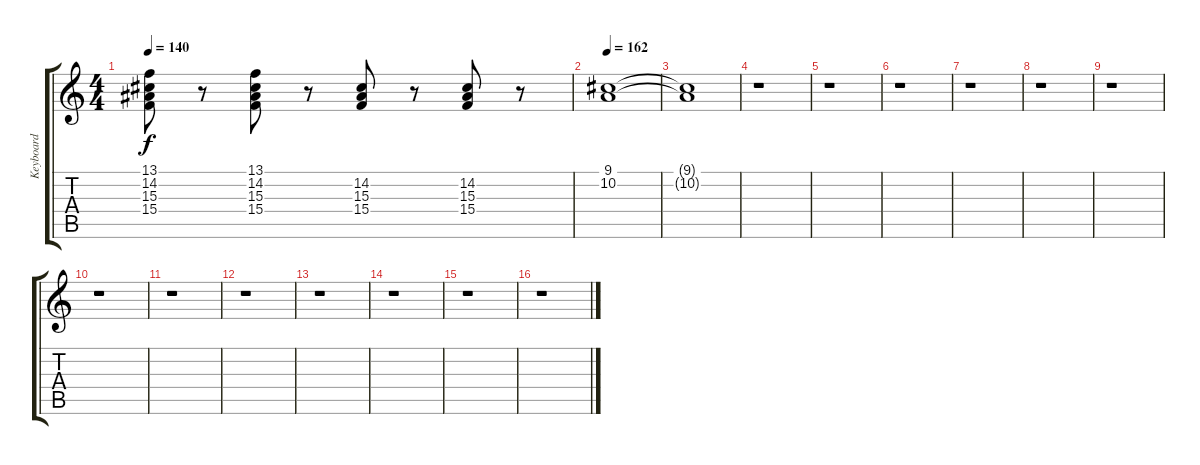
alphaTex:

\track ("Keyboard" "Keyboard") {instrument vibraphone}
\staff {score tabs}
\tuning (E4 B3 G3 D3 A2 E2) {hide}
\ts (4 4)
\tempo 140
\clef g2
\ks c
(13.1 14.2 15.3 15.4).8{dy f} r.8 (13.1 14.2 15.3 15.4).8 r.8 (14.2 15.3 15.4).8 r.8 (14.2 15.3 15.4).8 r.8 |
\section ("" "")
\tempo 162
(9.1 10.2).1 |
(9.1{t} 10.2{t}).1 |
r.1 |
r.1 |
r.1 |
r.1 |
r.1 |
r.1 |
r.1 |
r.1 |
r.1 |
r.1 |
r.1 |
r.1 |
r.1
